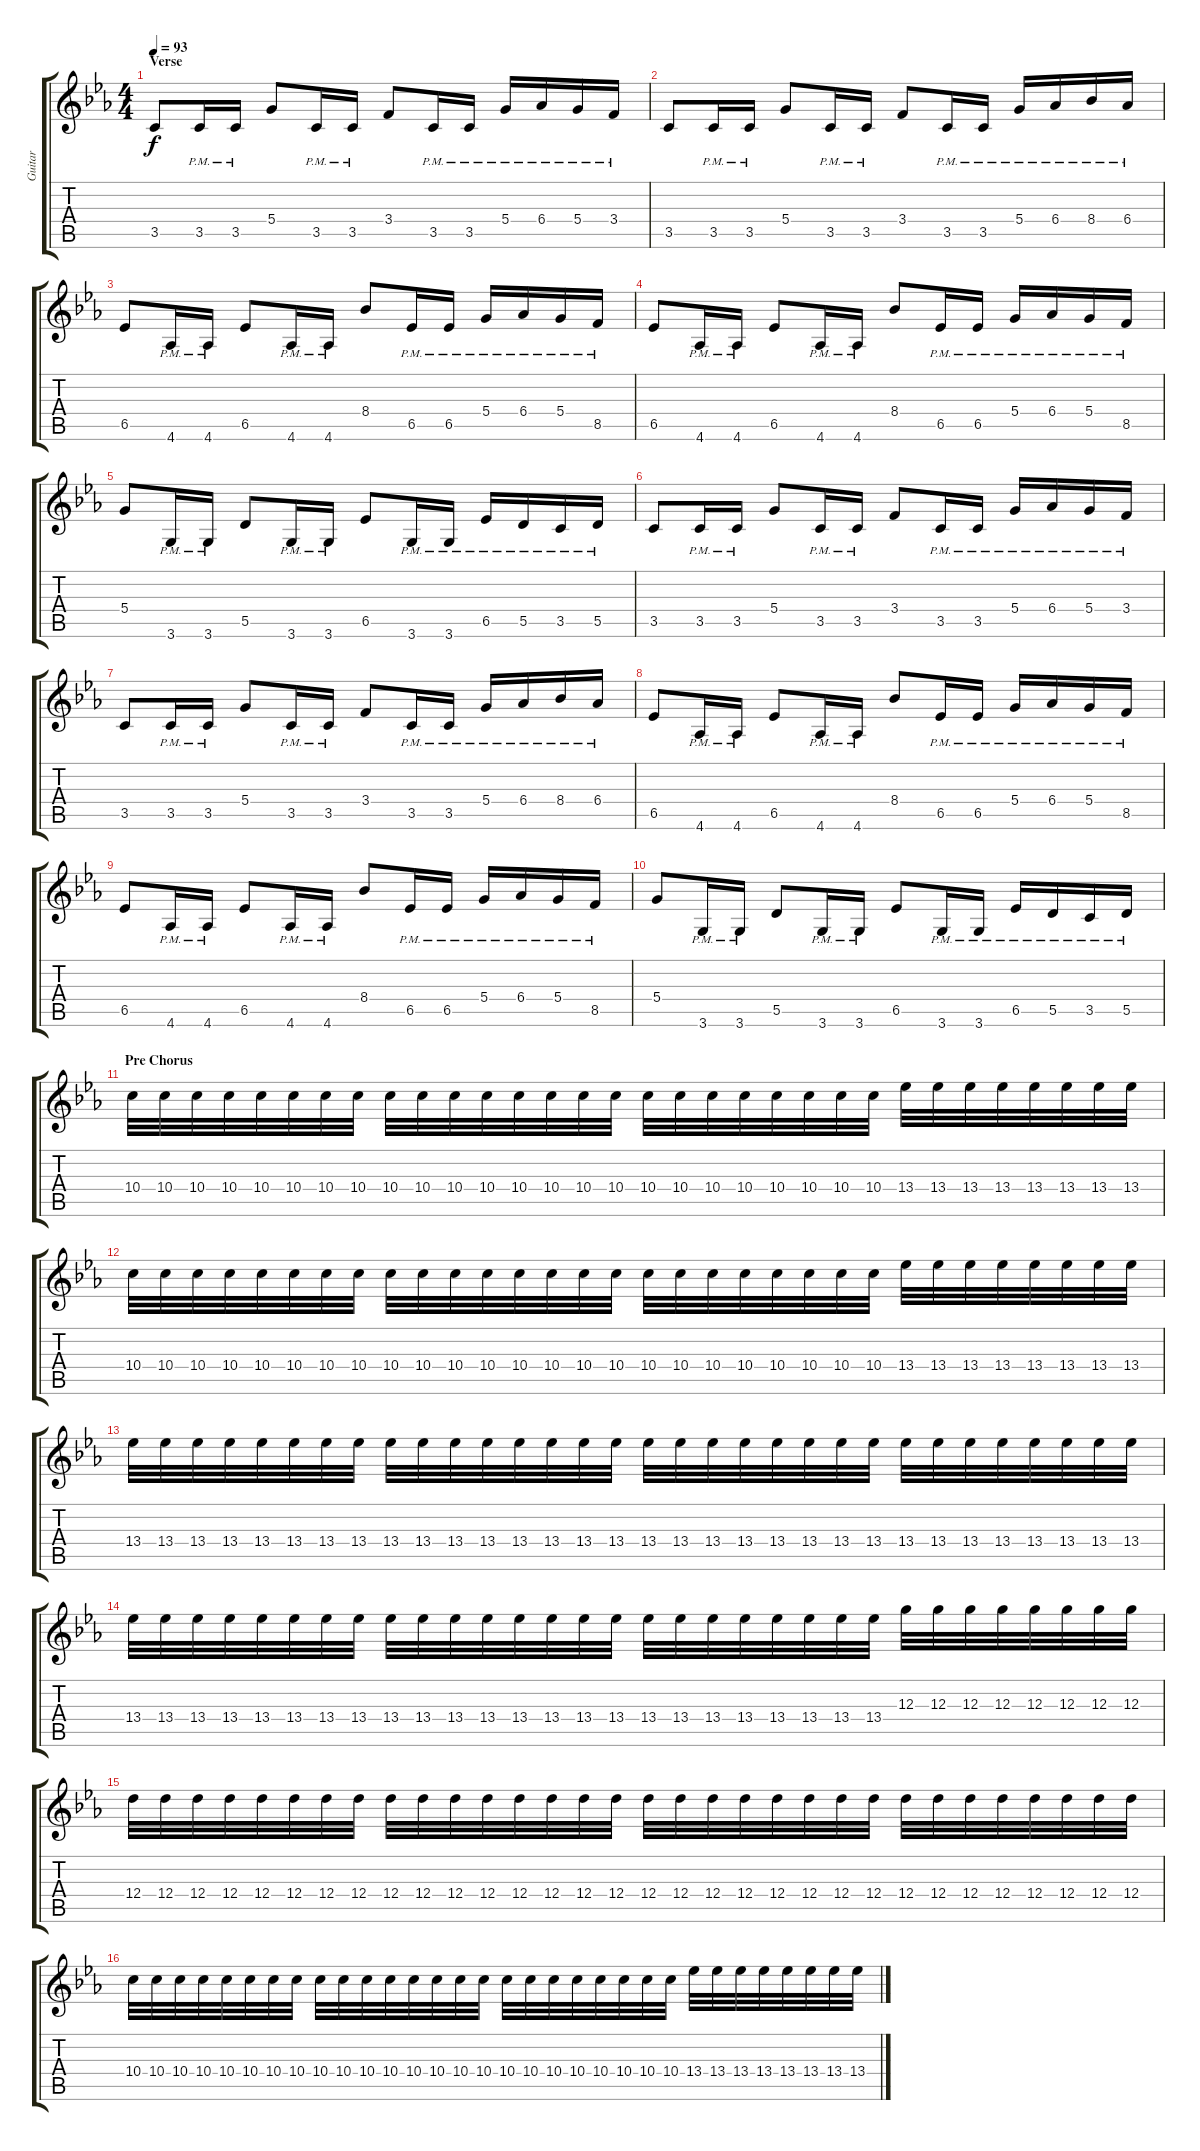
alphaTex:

\track ("Guitar" "Guitar") {instrument overdrivenguitar}
\staff {score tabs}
\tuning (E4 B3 G3 D3 A2 E2) {hide}
\ts (4 4)
\section ("" "Verse")
\tempo 93
\clef g2
\ks eb
3.5.8{dy f} 3.5{pm}.16 3.5{pm}.16 5.4.8 3.5{pm}.16 3.5{pm}.16 3.4.8 3.5{pm}.16 3.5{pm}.16 5.4{pm}.16 6.4{pm}.16 5.4{pm}.16 3.4{pm}.16 |
3.5.8 3.5{pm}.16 3.5{pm}.16 5.4.8 3.5{pm}.16 3.5{pm}.16 3.4.8 3.5{pm}.16 3.5{pm}.16 5.4{pm}.16 6.4{pm}.16 8.4{pm}.16 6.4{pm}.16 |
6.5.8 4.6{pm}.16 4.6{pm}.16 6.5.8 4.6{pm}.16 4.6{pm}.16 8.4.8 6.5{pm}.16 6.5{pm}.16 5.4{pm}.16 6.4{pm}.16 5.4{pm}.16 8.5{pm}.16 |
6.5.8 4.6{pm}.16 4.6{pm}.16 6.5.8 4.6{pm}.16 4.6{pm}.16 8.4.8 6.5{pm}.16 6.5{pm}.16 5.4{pm}.16 6.4{pm}.16 5.4{pm}.16 8.5{pm}.16 |
5.4.8 3.6{pm}.16 3.6{pm}.16 5.5.8 3.6{pm}.16 3.6{pm}.16 6.5.8 3.6{pm}.16 3.6{pm}.16 6.5{pm}.16 5.5{pm}.16 3.5{pm}.16 5.5{pm}.16 |
3.5.8 3.5{pm}.16 3.5{pm}.16 5.4.8 3.5{pm}.16 3.5{pm}.16 3.4.8 3.5{pm}.16 3.5{pm}.16 5.4{pm}.16 6.4{pm}.16 5.4{pm}.16 3.4{pm}.16 |
3.5.8 3.5{pm}.16 3.5{pm}.16 5.4.8 3.5{pm}.16 3.5{pm}.16 3.4.8 3.5{pm}.16 3.5{pm}.16 5.4{pm}.16 6.4{pm}.16 8.4{pm}.16 6.4{pm}.16 |
6.5.8 4.6{pm}.16 4.6{pm}.16 6.5.8 4.6{pm}.16 4.6{pm}.16 8.4.8 6.5{pm}.16 6.5{pm}.16 5.4{pm}.16 6.4{pm}.16 5.4{pm}.16 8.5{pm}.16 |
6.5.8 4.6{pm}.16 4.6{pm}.16 6.5.8 4.6{pm}.16 4.6{pm}.16 8.4.8 6.5{pm}.16 6.5{pm}.16 5.4{pm}.16 6.4{pm}.16 5.4{pm}.16 8.5{pm}.16 |
5.4.8 3.6{pm}.16 3.6{pm}.16 5.5.8 3.6{pm}.16 3.6{pm}.16 6.5.8 3.6{pm}.16 3.6{pm}.16 6.5{pm}.16 5.5{pm}.16 3.5{pm}.16 5.5{pm}.16 |
\section ("" "Pre Chorus")
10.4.32 10.4.32 10.4.32 10.4.32 10.4.32 10.4.32 10.4.32 10.4.32 10.4.32 10.4.32 10.4.32 10.4.32 10.4.32 10.4.32 10.4.32 10.4.32 10.4.32 10.4.32 10.4.32 10.4.32 10.4.32 10.4.32 10.4.32 10.4.32 13.4.32 13.4.32 13.4.32 13.4.32 13.4.32 13.4.32 13.4.32 13.4.32 |
10.4.32 10.4.32 10.4.32 10.4.32 10.4.32 10.4.32 10.4.32 10.4.32 10.4.32 10.4.32 10.4.32 10.4.32 10.4.32 10.4.32 10.4.32 10.4.32 10.4.32 10.4.32 10.4.32 10.4.32 10.4.32 10.4.32 10.4.32 10.4.32 13.4.32 13.4.32 13.4.32 13.4.32 13.4.32 13.4.32 13.4.32 13.4.32 |
13.4.32 13.4.32 13.4.32 13.4.32 13.4.32 13.4.32 13.4.32 13.4.32 13.4.32 13.4.32 13.4.32 13.4.32 13.4.32 13.4.32 13.4.32 13.4.32 13.4.32 13.4.32 13.4.32 13.4.32 13.4.32 13.4.32 13.4.32 13.4.32 13.4.32 13.4.32 13.4.32 13.4.32 13.4.32 13.4.32 13.4.32 13.4.32 |
13.4.32 13.4.32 13.4.32 13.4.32 13.4.32 13.4.32 13.4.32 13.4.32 13.4.32 13.4.32 13.4.32 13.4.32 13.4.32 13.4.32 13.4.32 13.4.32 13.4.32 13.4.32 13.4.32 13.4.32 13.4.32 13.4.32 13.4.32 13.4.32 12.3.32 12.3.32 12.3.32 12.3.32 12.3.32 12.3.32 12.3.32 12.3.32 |
12.4.32 12.4.32 12.4.32 12.4.32 12.4.32 12.4.32 12.4.32 12.4.32 12.4.32 12.4.32 12.4.32 12.4.32 12.4.32 12.4.32 12.4.32 12.4.32 12.4.32 12.4.32 12.4.32 12.4.32 12.4.32 12.4.32 12.4.32 12.4.32 12.4.32 12.4.32 12.4.32 12.4.32 12.4.32 12.4.32 12.4.32 12.4.32 |
10.4.32 10.4.32 10.4.32 10.4.32 10.4.32 10.4.32 10.4.32 10.4.32 10.4.32 10.4.32 10.4.32 10.4.32 10.4.32 10.4.32 10.4.32 10.4.32 10.4.32 10.4.32 10.4.32 10.4.32 10.4.32 10.4.32 10.4.32 10.4.32 13.4.32 13.4.32 13.4.32 13.4.32 13.4.32 13.4.32 13.4.32 13.4.32
